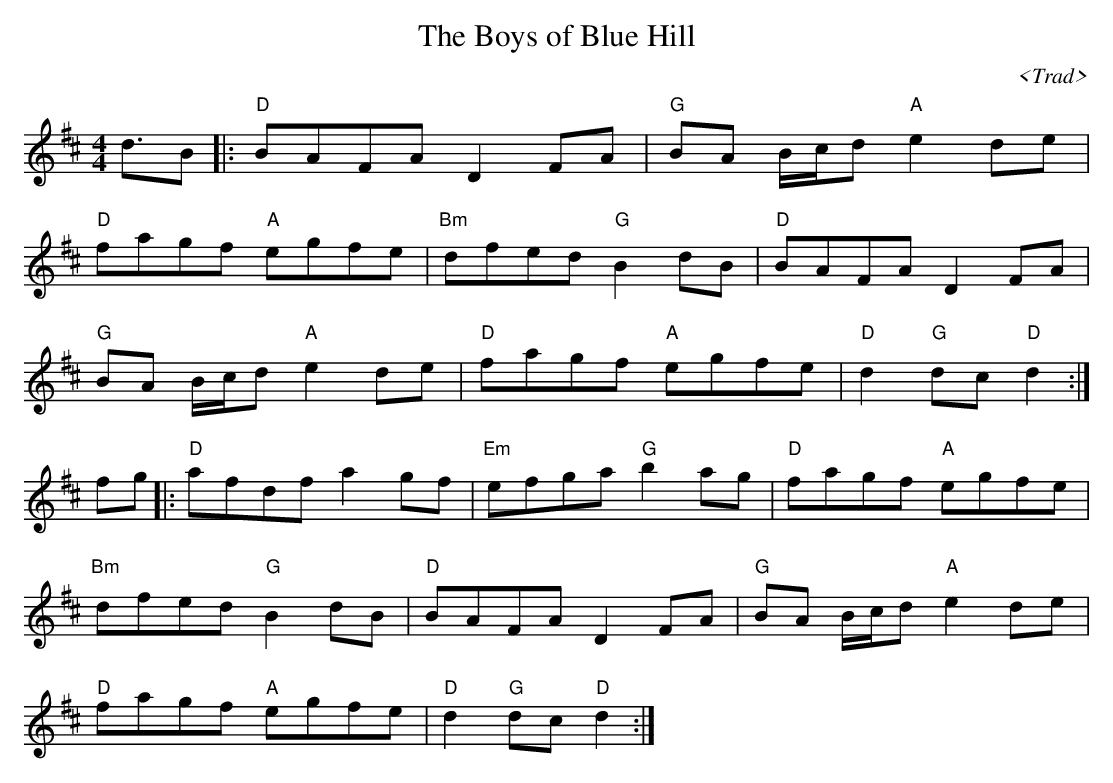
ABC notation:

X:1
T:The Boys of Blue Hill
C:<Trad>
M:4/4
L:1/8
K:D
d3/2B|:"D"BAFA D2FA|"G"BA B/2c/2d"A"e2de|
"D"fagf "A"egfe|"Bm"dfed"G"B2dB|"D"BAFA D2FA|
"G"BA B/2c/2d"A"e2de|"D"fagf "A"egfe|"D"d2"G"dc"D"d2:|
fg|:"D"afdf a2gf|"Em"efga"G"b2ag|"D"fagf "A"egfe|
"Bm"dfed"G"B2dB|"D"BAFA D2FA|"G"BA B/2c/2d"A"e2de|
"D"fagf "A"egfe|"D"d2"G"dc"D"d2:|
